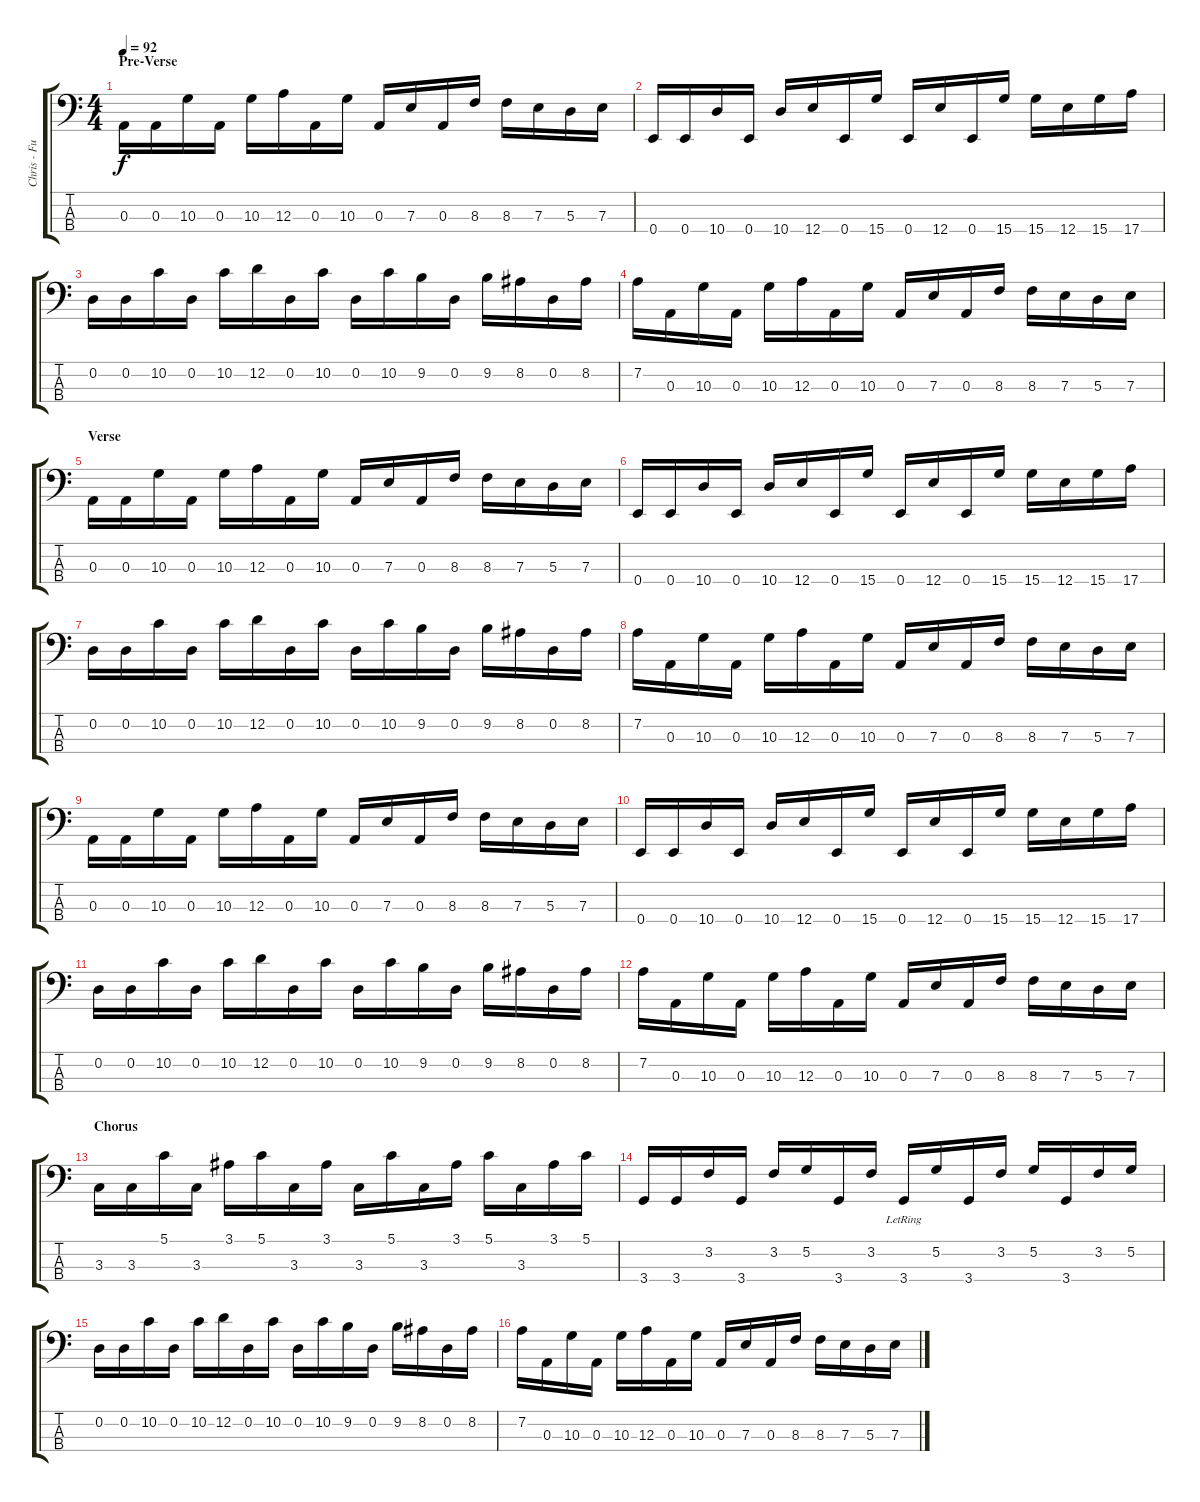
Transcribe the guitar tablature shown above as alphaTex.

\track ("Chris - Fuzz Bass 3" "Chris - Fu") {instrument electricbasspick}
\staff {score tabs}
\tuning (G2 D2 A1 E1) {hide}
\ts (4 4)
\section ("" "Pre-Verse")
\tempo 92
\clef f4
\ks c
0.3.16{dy f} 0.3.16 10.3.16 0.3.16 10.3.16 12.3.16 0.3.16 10.3.16 0.3.16 7.3.16 0.3.16 8.3.16 8.3.16 7.3.16 5.3.16 7.3.16 |
0.4.16 0.4.16 10.4.16 0.4.16 10.4.16 12.4.16 0.4.16 15.4.16 0.4.16 12.4.16 0.4.16 15.4.16 15.4.16 12.4.16 15.4.16 17.4.16 |
0.2.16 0.2.16 10.2.16 0.2.16 10.2.16 12.2.16 0.2.16 10.2.16 0.2.16 10.2.16 9.2.16 0.2.16 9.2.16 8.2.16 0.2.16 8.2.16 |
7.2.16 0.3.16 10.3.16 0.3.16 10.3.16 12.3.16 0.3.16 10.3.16 0.3.16 7.3.16 0.3.16 8.3.16 8.3.16 7.3.16 5.3.16 7.3.16 |
\section ("" "Verse")
0.3.16 0.3.16 10.3.16 0.3.16 10.3.16 12.3.16 0.3.16 10.3.16 0.3.16 7.3.16 0.3.16 8.3.16 8.3.16 7.3.16 5.3.16 7.3.16 |
0.4.16 0.4.16 10.4.16 0.4.16 10.4.16 12.4.16 0.4.16 15.4.16 0.4.16 12.4.16 0.4.16 15.4.16 15.4.16 12.4.16 15.4.16 17.4.16 |
0.2.16 0.2.16 10.2.16 0.2.16 10.2.16 12.2.16 0.2.16 10.2.16 0.2.16 10.2.16 9.2.16 0.2.16 9.2.16 8.2.16 0.2.16 8.2.16 |
7.2.16 0.3.16 10.3.16 0.3.16 10.3.16 12.3.16 0.3.16 10.3.16 0.3.16 7.3.16 0.3.16 8.3.16 8.3.16 7.3.16 5.3.16 7.3.16 |
0.3.16 0.3.16 10.3.16 0.3.16 10.3.16 12.3.16 0.3.16 10.3.16 0.3.16 7.3.16 0.3.16 8.3.16 8.3.16 7.3.16 5.3.16 7.3.16 |
0.4.16 0.4.16 10.4.16 0.4.16 10.4.16 12.4.16 0.4.16 15.4.16 0.4.16 12.4.16 0.4.16 15.4.16 15.4.16 12.4.16 15.4.16 17.4.16 |
0.2.16 0.2.16 10.2.16 0.2.16 10.2.16 12.2.16 0.2.16 10.2.16 0.2.16 10.2.16 9.2.16 0.2.16 9.2.16 8.2.16 0.2.16 8.2.16 |
7.2.16 0.3.16 10.3.16 0.3.16 10.3.16 12.3.16 0.3.16 10.3.16 0.3.16 7.3.16 0.3.16 8.3.16 8.3.16 7.3.16 5.3.16 7.3.16 |
\section ("" "Chorus")
3.3.16 3.3.16 5.1.16 3.3.16 3.1.16 5.1.16 3.3.16 3.1.16 3.3.16 5.1.16 3.3.16 3.1.16 5.1.16 3.3.16 3.1.16 5.1.16 |
3.4.16 3.4.16 3.2.16 3.4.16 3.2.16 5.2.16 3.4.16 3.2.16 3.4{lr}.16 5.2.16 3.4.16 3.2.16 5.2.16 3.4.16 3.2.16 5.2.16 |
0.2.16 0.2.16 10.2.16 0.2.16 10.2.16 12.2.16 0.2.16 10.2.16 0.2.16 10.2.16 9.2.16 0.2.16 9.2.16 8.2.16 0.2.16 8.2.16 |
7.2.16 0.3.16 10.3.16 0.3.16 10.3.16 12.3.16 0.3.16 10.3.16 0.3.16 7.3.16 0.3.16 8.3.16 8.3.16 7.3.16 5.3.16 7.3.16
